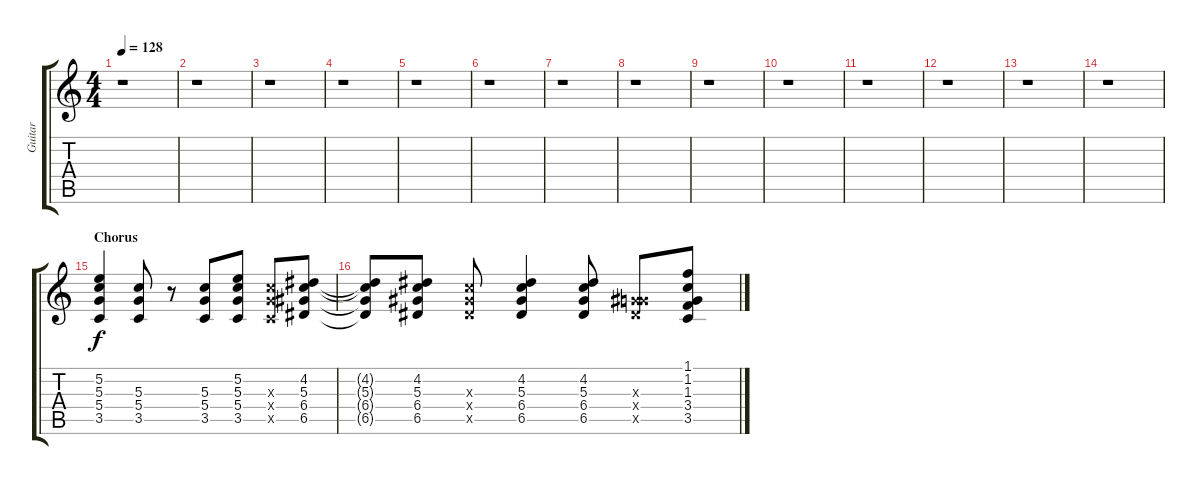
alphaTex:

\track ("Guitar" "Guitar") {instrument acousticguitarnylon}
\staff {score tabs}
\tuning (E4 B3 G3 D3 A2 E2) {hide}
\ts (4 4)
\tempo 128
\clef g2
\ks c
r.1{dy f} |
r.1 |
r.1 |
r.1 |
r.1 |
r.1 |
r.1 |
r.1 |
r.1 |
r.1 |
r.1 |
r.1 |
r.1 |
r.1 |
\section ("" "Chorus")
(5.2 5.3 5.4 3.5).4 (5.3 5.4 3.5).8 r.8 (5.3 5.4 3.5).8 (5.2 5.3 5.4 3.5).8 (5.3{x} 5.4{x} 3.5{x}).8 (4.2 5.3 6.4 6.5).8 |
(4.2{t} 5.3{t} 6.4{t} 6.5{t}).8 (4.2 5.3 6.4 6.5).8 (5.3{x} 6.4{x} 6.5{x}).8 (4.2 5.3 6.4 6.5).4 (4.2 5.3 6.4 6.5).8 (0.3{x} 6.4{x} 6.5{x}).8 (1.1 1.2 1.3 3.4 3.5).8
